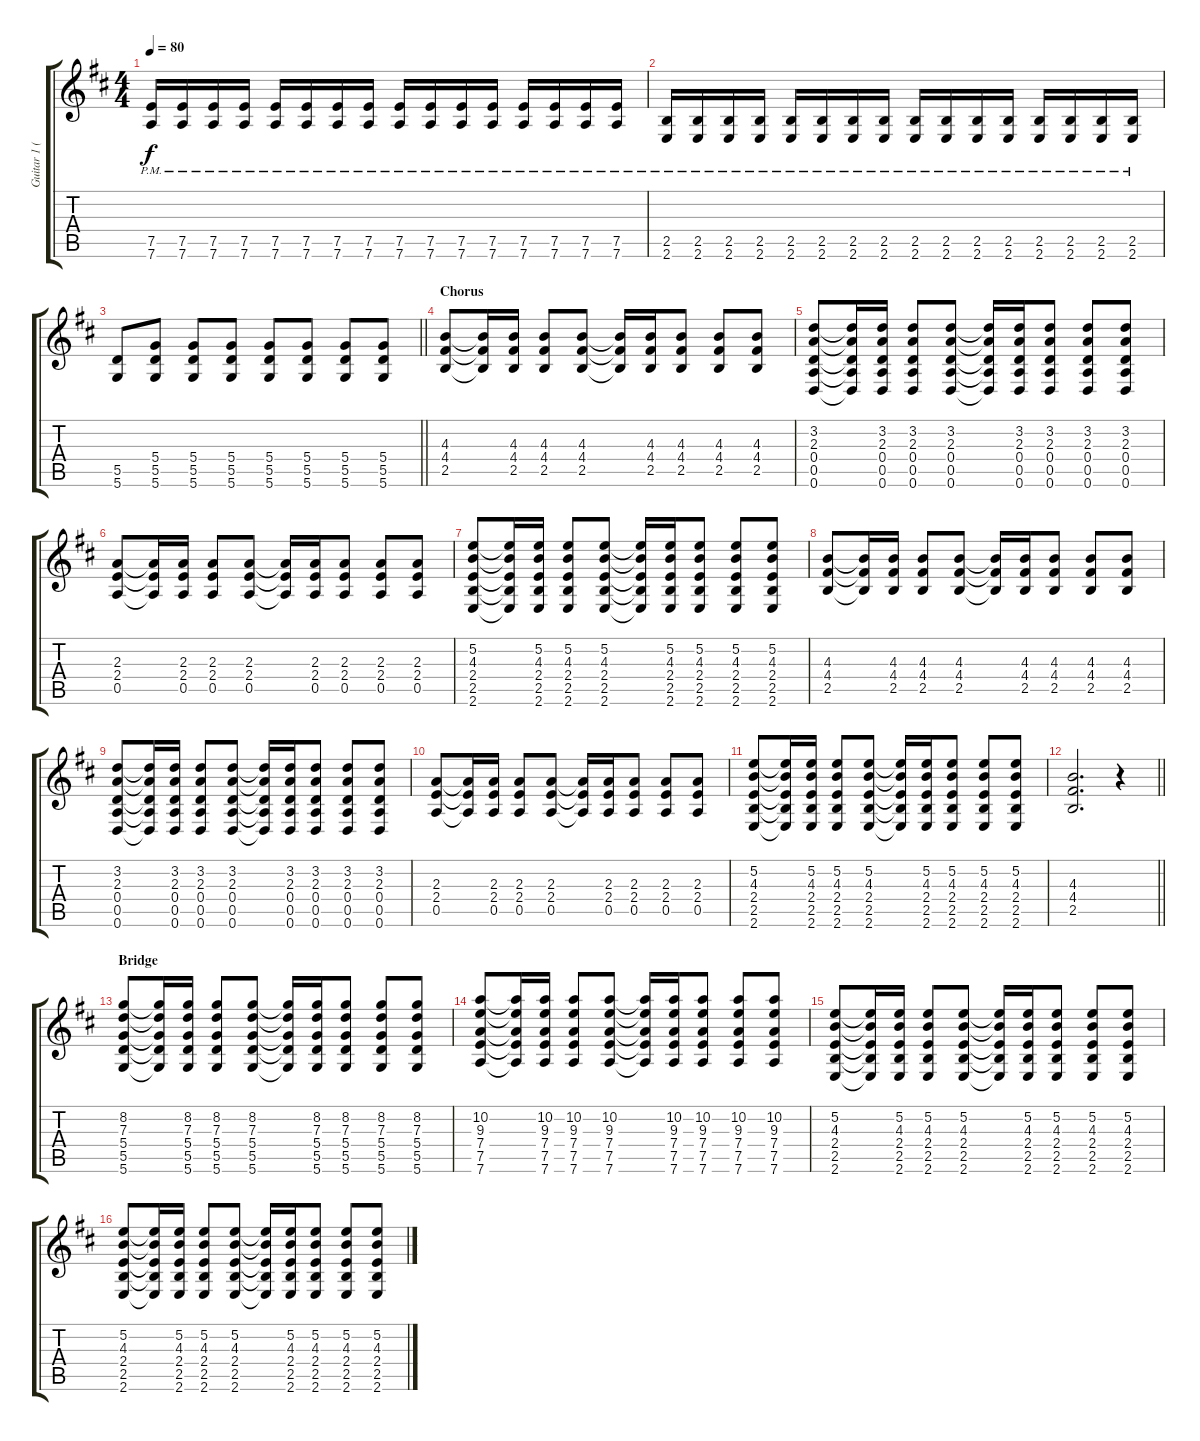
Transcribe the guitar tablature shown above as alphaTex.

\track ("Guitar 1 (C. Kroeger)" "Guitar 1 (") {instrument distortionguitar}
\staff {score tabs}
\tuning (E4 B3 G3 D3 A2 D2) {hide}
\ts (4 4)
\tempo 80
\clef g2
\ks d
(7.5{pm} 7.6{pm}).16{dy f} (7.5{pm} 7.6{pm}).16 (7.5{pm} 7.6{pm}).16 (7.5{pm} 7.6{pm}).16 (7.5{pm} 7.6{pm}).16 (7.5{pm} 7.6{pm}).16 (7.5{pm} 7.6{pm}).16 (7.5{pm} 7.6{pm}).16 (7.5{pm} 7.6{pm}).16 (7.5{pm} 7.6{pm}).16 (7.5{pm} 7.6{pm}).16 (7.5{pm} 7.6{pm}).16 (7.5{pm} 7.6{pm}).16 (7.5{pm} 7.6{pm}).16 (7.5{pm} 7.6{pm}).16 (7.5{pm} 7.6{pm}).16 |
(2.5{pm} 2.6{pm}).16 (2.5{pm} 2.6{pm}).16 (2.5{pm} 2.6{pm}).16 (2.5{pm} 2.6{pm}).16 (2.5{pm} 2.6{pm}).16 (2.5{pm} 2.6{pm}).16 (2.5{pm} 2.6{pm}).16 (2.5{pm} 2.6{pm}).16 (2.5{pm} 2.6{pm}).16 (2.5{pm} 2.6{pm}).16 (2.5{pm} 2.6{pm}).16 (2.5{pm} 2.6{pm}).16 (2.5{pm} 2.6{pm}).16 (2.5{pm} 2.6{pm}).16 (2.5{pm} 2.6{pm}).16 (2.5{pm} 2.6{pm}).16 |
\barLineRight lightlight
(5.5 5.6).8 (5.4 5.5 5.6).8 (5.4 5.5 5.6).8 (5.4 5.5 5.6).8 (5.4 5.5 5.6).8 (5.4 5.5 5.6).8 (5.4 5.5 5.6).8 (5.4 5.5 5.6).8 |
\section ("" "Chorus")
(4.3 4.4 2.5).8 (4.3{t} 4.4{t} 2.5{t}).16 (4.3 4.4 2.5).16 (4.3 4.4 2.5).8 (4.3 4.4 2.5).8 (4.3{t} 4.4{t} 2.5{t}).16 (4.3 4.4 2.5).16 (4.3 4.4 2.5).8 (4.3 4.4 2.5).8 (4.3 4.4 2.5).8 |
(3.2 2.3 0.4 0.5 0.6).8 (3.2{t} 2.3{t} 0.4{t} 0.5{t} 0.6{t}).16 (3.2 2.3 0.4 0.5 0.6).16 (3.2 2.3 0.4 0.5 0.6).8 (3.2 2.3 0.4 0.5 0.6).8 (3.2{t} 2.3{t} 0.4{t} 0.5{t} 0.6{t}).16 (3.2 2.3 0.4 0.5 0.6).16 (3.2 2.3 0.4 0.5 0.6).8 (3.2 2.3 0.4 0.5 0.6).8 (3.2 2.3 0.4 0.5 0.6).8 |
(2.3 2.4 0.5).8 (2.3{t} 2.4{t} 0.5{t}).16 (2.3 2.4 0.5).16 (2.3 2.4 0.5).8 (2.3 2.4 0.5).8 (2.3{t} 2.4{t} 0.5{t}).16 (2.3 2.4 0.5).16 (2.3 2.4 0.5).8 (2.3 2.4 0.5).8 (2.3 2.4 0.5).8 |
(5.2 4.3 2.4 2.5 2.6).8 (5.2{t} 4.3{t} 2.4{t} 2.5{t} 2.6{t}).16 (5.2 4.3 2.4 2.5 2.6).16 (5.2 4.3 2.4 2.5 2.6).8 (5.2 4.3 2.4 2.5 2.6).8 (5.2{t} 4.3{t} 2.4{t} 2.5{t} 2.6{t}).16 (5.2 4.3 2.4 2.5 2.6).16 (5.2 4.3 2.4 2.5 2.6).8 (5.2 4.3 2.4 2.5 2.6).8 (5.2 4.3 2.4 2.5 2.6).8 |
(4.3 4.4 2.5).8 (4.3{t} 4.4{t} 2.5{t}).16 (4.3 4.4 2.5).16 (4.3 4.4 2.5).8 (4.3 4.4 2.5).8 (4.3{t} 4.4{t} 2.5{t}).16 (4.3 4.4 2.5).16 (4.3 4.4 2.5).8 (4.3 4.4 2.5).8 (4.3 4.4 2.5).8 |
(3.2 2.3 0.4 0.5 0.6).8 (3.2{t} 2.3{t} 0.4{t} 0.5{t} 0.6{t}).16 (3.2 2.3 0.4 0.5 0.6).16 (3.2 2.3 0.4 0.5 0.6).8 (3.2 2.3 0.4 0.5 0.6).8 (3.2{t} 2.3{t} 0.4{t} 0.5{t} 0.6{t}).16 (3.2 2.3 0.4 0.5 0.6).16 (3.2 2.3 0.4 0.5 0.6).8 (3.2 2.3 0.4 0.5 0.6).8 (3.2 2.3 0.4 0.5 0.6).8 |
(2.3 2.4 0.5).8 (2.3{t} 2.4{t} 0.5{t}).16 (2.3 2.4 0.5).16 (2.3 2.4 0.5).8 (2.3 2.4 0.5).8 (2.3{t} 2.4{t} 0.5{t}).16 (2.3 2.4 0.5).16 (2.3 2.4 0.5).8 (2.3 2.4 0.5).8 (2.3 2.4 0.5).8 |
(5.2 4.3 2.4 2.5 2.6).8 (5.2{t} 4.3{t} 2.4{t} 2.5{t} 2.6{t}).16 (5.2 4.3 2.4 2.5 2.6).16 (5.2 4.3 2.4 2.5 2.6).8 (5.2 4.3 2.4 2.5 2.6).8 (5.2{t} 4.3{t} 2.4{t} 2.5{t} 2.6{t}).16 (5.2 4.3 2.4 2.5 2.6).16 (5.2 4.3 2.4 2.5 2.6).8 (5.2 4.3 2.4 2.5 2.6).8 (5.2 4.3 2.4 2.5 2.6).8 |
\barLineRight lightlight
(4.3 4.4 2.5).2{d} r.4 |
\section ("" "Bridge")
(8.2 7.3 5.4 5.5 5.6).8 (8.2{t} 7.3{t} 5.4{t} 5.5{t} 5.6{t}).16 (8.2 7.3 5.4 5.5 5.6).16 (8.2 7.3 5.4 5.5 5.6).8 (8.2 7.3 5.4 5.5 5.6).8 (8.2{t} 7.3{t} 5.4{t} 5.5{t} 5.6{t}).16 (8.2 7.3 5.4 5.5 5.6).16 (8.2 7.3 5.4 5.5 5.6).8 (8.2 7.3 5.4 5.5 5.6).8 (8.2 7.3 5.4 5.5 5.6).8 |
(10.2 9.3 7.4 7.5 7.6).8 (10.2{t} 9.3{t} 7.4{t} 7.5{t} 7.6{t}).16 (10.2 9.3 7.4 7.5 7.6).16 (10.2 9.3 7.4 7.5 7.6).8 (10.2 9.3 7.4 7.5 7.6).8 (10.2{t} 9.3{t} 7.4{t} 7.5{t} 7.6{t}).16 (10.2 9.3 7.4 7.5 7.6).16 (10.2 9.3 7.4 7.5 7.6).8 (10.2 9.3 7.4 7.5 7.6).8 (10.2 9.3 7.4 7.5 7.6).8 |
(5.2 4.3 2.4 2.5 2.6).8 (5.2{t} 4.3{t} 2.4{t} 2.5{t} 2.6{t}).16 (5.2 4.3 2.4 2.5 2.6).16 (5.2 4.3 2.4 2.5 2.6).8 (5.2 4.3 2.4 2.5 2.6).8 (5.2{t} 4.3{t} 2.4{t} 2.5{t} 2.6{t}).16 (5.2 4.3 2.4 2.5 2.6).16 (5.2 4.3 2.4 2.5 2.6).8 (5.2 4.3 2.4 2.5 2.6).8 (5.2 4.3 2.4 2.5 2.6).8 |
(5.2 4.3 2.4 2.5 2.6).8 (5.2{t} 4.3{t} 2.4{t} 2.5{t} 2.6{t}).16 (5.2 4.3 2.4 2.5 2.6).16 (5.2 4.3 2.4 2.5 2.6).8 (5.2 4.3 2.4 2.5 2.6).8 (5.2{t} 4.3{t} 2.4{t} 2.5{t} 2.6{t}).16 (5.2 4.3 2.4 2.5 2.6).16 (5.2 4.3 2.4 2.5 2.6).8 (5.2 4.3 2.4 2.5 2.6).8 (5.2 4.3 2.4 2.5 2.6).8
